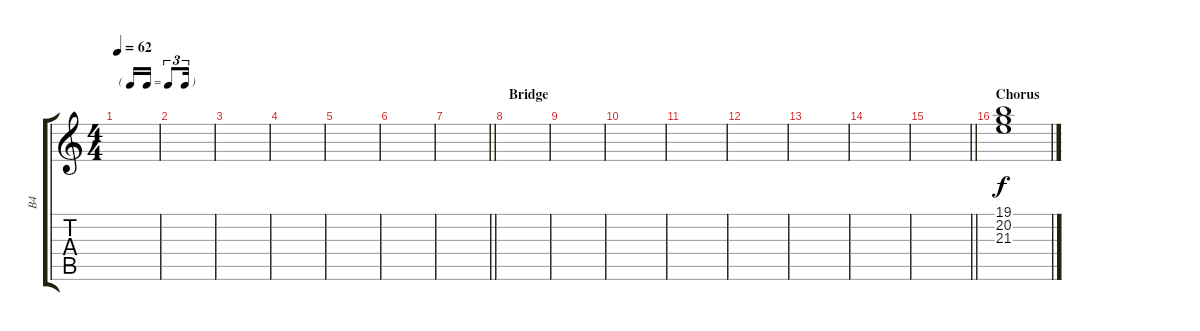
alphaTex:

\track ("B4" "B4") {instrument rockorgan}
\staff {score tabs}
\tuning (E4 B3 G3 D3 A2 E2) {hide}
\ts (4 4)
\tf triplet16th
\tempo 62
\clef g2
\ks c
|
|
|
|
|
|
\barLineRight lightlight
|
\section ("" "Bridge")
|
|
|
|
|
|
|
\barLineRight lightlight
|
\section ("" "Chorus")
(19.1 20.2 21.3).1
